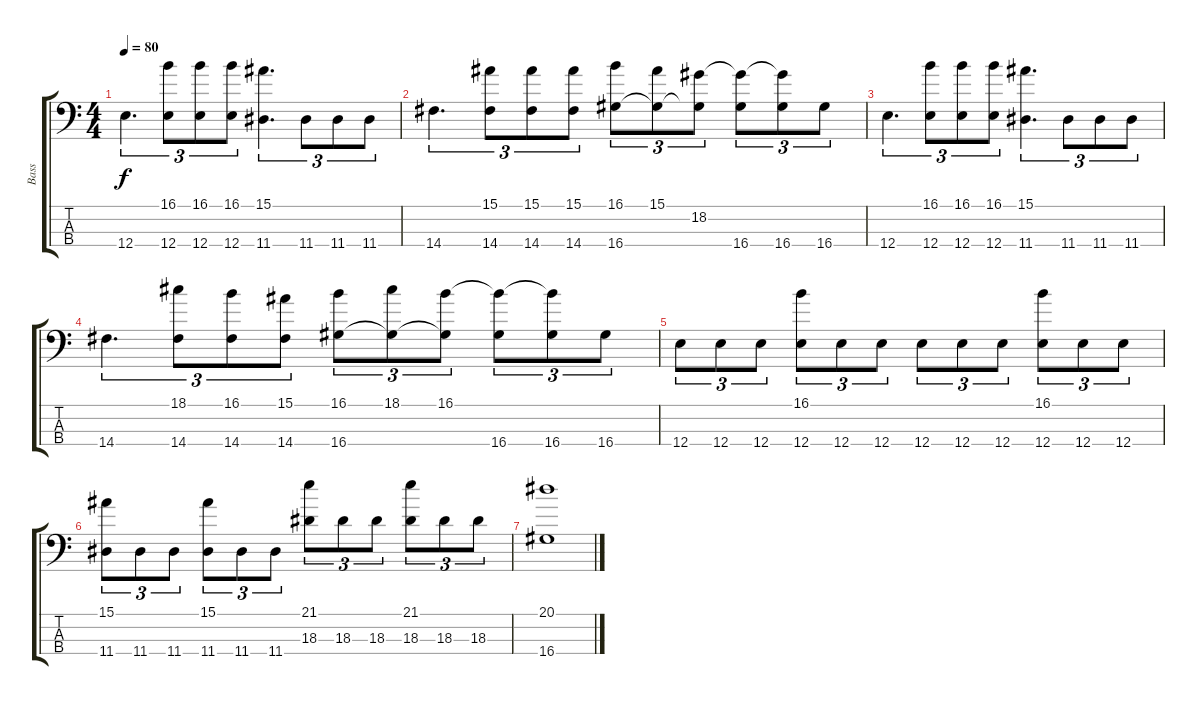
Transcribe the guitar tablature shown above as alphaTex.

\track ("Bass" "Bass") {instrument electricbassfinger}
\staff {score tabs}
\tuning (G2 D2 A1 E1) {hide}
\ts (4 4)
\tempo 80
\clef f4
\ks c
12.4.4{d tu (3 2) dy f} (16.1 12.4).8{tu (3 2)} (16.1 12.4).8{tu (3 2)} (16.1 12.4).8{tu (3 2)} (15.1 11.4).4{d tu (3 2)} 11.4.8{tu (3 2)} 11.4.8{tu (3 2)} 11.4.8{tu (3 2)} |
14.4.4{d tu (3 2)} (15.1 14.4).8{tu (3 2)} (15.1 14.4).8{tu (3 2)} (15.1 14.4).8{tu (3 2)} (16.1 16.4).8{tu (3 2)} (15.1 16.4{t}).8{tu (3 2)} (18.2 16.4{t}).8{tu (3 2)} (18.2{t} 16.4).8{tu (3 2)} (18.2{t} 16.4).8{tu (3 2)} 16.4.8{tu (3 2)} |
12.4.4{d tu (3 2)} (16.1 12.4).8{tu (3 2)} (16.1 12.4).8{tu (3 2)} (16.1 12.4).8{tu (3 2)} (15.1 11.4).4{d tu (3 2)} 11.4.8{tu (3 2)} 11.4.8{tu (3 2)} 11.4.8{tu (3 2)} |
14.4.4{d tu (3 2)} (18.1 14.4).8{tu (3 2)} (16.1 14.4).8{tu (3 2)} (15.1 14.4).8{tu (3 2)} (16.1 16.4).8{tu (3 2)} (18.1 16.4{t}).8{tu (3 2)} (16.1 16.4{t}).8{tu (3 2)} (16.1{t} 16.4).8{tu (3 2)} (16.1{t} 16.4).8{tu (3 2)} 16.4.8{tu (3 2)} |
12.4.8{tu (3 2)} 12.4.8{tu (3 2)} 12.4.8{tu (3 2)} (16.1 12.4).8{tu (3 2)} 12.4.8{tu (3 2)} 12.4.8{tu (3 2)} 12.4.8{tu (3 2)} 12.4.8{tu (3 2)} 12.4.8{tu (3 2)} (16.1 12.4).8{tu (3 2)} 12.4.8{tu (3 2)} 12.4.8{tu (3 2)} |
(15.1 11.4).8{tu (3 2)} 11.4.8{tu (3 2)} 11.4.8{tu (3 2)} (15.1 11.4).8{tu (3 2)} 11.4.8{tu (3 2)} 11.4.8{tu (3 2)} (21.1 18.3).8{tu (3 2)} 18.3.8{tu (3 2)} 18.3.8{tu (3 2)} (21.1 18.3).8{tu (3 2)} 18.3.8{tu (3 2)} 18.3.8{tu (3 2)} |
(20.1 16.4).1
